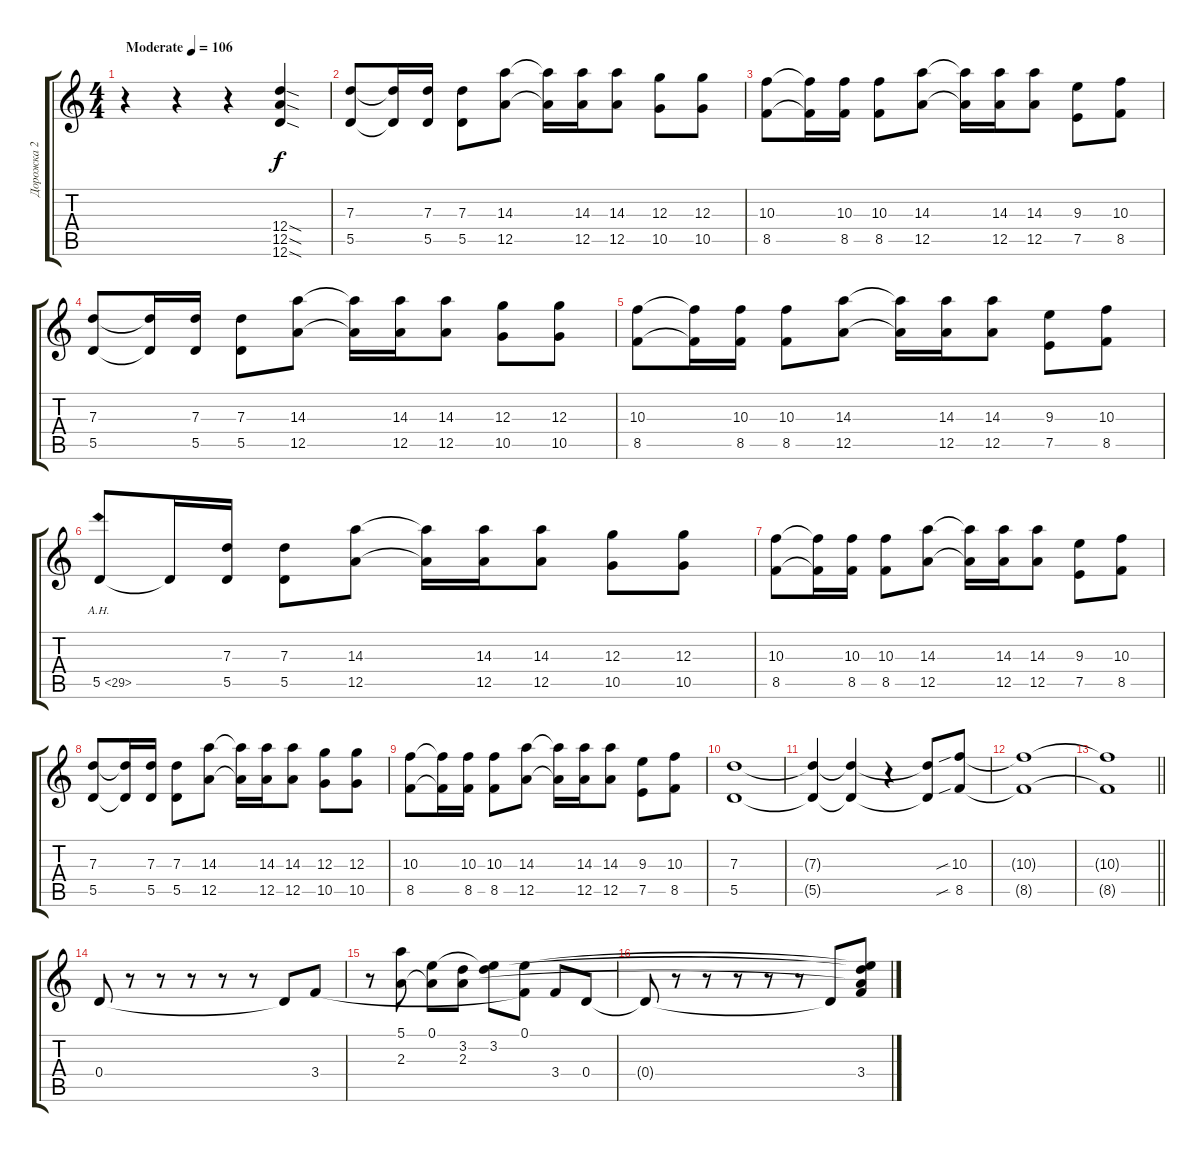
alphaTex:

\track ("Дорожка 2" "Дорожка 2") {instrument distortionguitar}
\staff {score tabs}
\tuning (E4 B3 G3 D3 A2 D2) {hide}
\ts (4 4)
\tempo (106 "Moderate")
\clef g2
\ks c
r.4{dy f instrument distortionguitar} r.4 r.4 (12.4{sod} 12.5{sod} 12.6{sod}).4 |
(7.3 5.5).8 (7.3{t} 5.5{t}).16 (7.3 5.5).16 (7.3 5.5).8 (14.3 12.5).8 (14.3{t} 12.5{t}).16 (14.3 12.5).16 (14.3 12.5).8 (12.3 10.5).8 (12.3 10.5).8 |
(10.3 8.5).8 (10.3{t} 8.5{t}).16 (10.3 8.5).16 (10.3 8.5).8 (14.3 12.5).8 (14.3{t} 12.5{t}).16 (14.3 12.5).16 (14.3 12.5).8 (9.3 7.5).8 (10.3 8.5).8 |
(7.3 5.5).8 (7.3{t} 5.5{t}).16 (7.3 5.5).16 (7.3 5.5).8 (14.3 12.5).8 (14.3{t} 12.5{t}).16 (14.3 12.5).16 (14.3 12.5).8 (12.3 10.5).8 (12.3 10.5).8 |
(10.3 8.5).8 (10.3{t} 8.5{t}).16 (10.3 8.5).16 (10.3 8.5).8 (14.3 12.5).8 (14.3{t} 12.5{t}).16 (14.3 12.5).16 (14.3 12.5).8 (9.3 7.5).8 (10.3 8.5).8 |
5.5{ah 24}.8 5.5{t}.16 (7.3 5.5).16 (7.3 5.5).8 (14.3 12.5).8 (14.3{t} 12.5{t}).16 (14.3 12.5).16 (14.3 12.5).8 (12.3 10.5).8 (12.3 10.5).8 |
(10.3 8.5).8 (10.3{t} 8.5{t}).16 (10.3 8.5).16 (10.3 8.5).8 (14.3 12.5).8 (14.3{t} 12.5{t}).16 (14.3 12.5).16 (14.3 12.5).8 (9.3 7.5).8 (10.3 8.5).8 |
(7.3 5.5).8 (7.3{t} 5.5{t}).16 (7.3 5.5).16 (7.3 5.5).8 (14.3 12.5).8 (14.3{t} 12.5{t}).16 (14.3 12.5).16 (14.3 12.5).8 (12.3 10.5).8 (12.3 10.5).8 |
(10.3 8.5).8 (10.3{t} 8.5{t}).16 (10.3 8.5).16 (10.3 8.5).8 (14.3 12.5).8 (14.3{t} 12.5{t}).16 (14.3 12.5).16 (14.3 12.5).8 (9.3 7.5).8 (10.3 8.5).8 |
(7.3 5.5).1 |
(7.3{t} 5.5{t}).4 (7.3{t} 5.5{t}).4 r.4 (7.3{t} 5.5{t}).8 (10.3{sib} 8.5{sib}).8 |
(10.3{t} 8.5{t}).1 |
\barLineRight lightlight
(10.3{t} 8.5{t}).1 |
0.4.8{instrument electricguitarclean} r.8 r.8 r.8 r.8 r.8 0.4{t}.8 3.4.8 |
r.8 (5.1 2.3).8 (0.1 2.3{t}).8 (3.2 2.3).8 (0.1{t} 3.2).8 (0.1 3.4{t}).8 3.4.8 0.4.8 |
0.4{t}.8 r.8 r.8 r.8 r.8 r.8 0.4{t}.8 (0.1{t} 3.2{t} 2.3{t} 3.4).8
